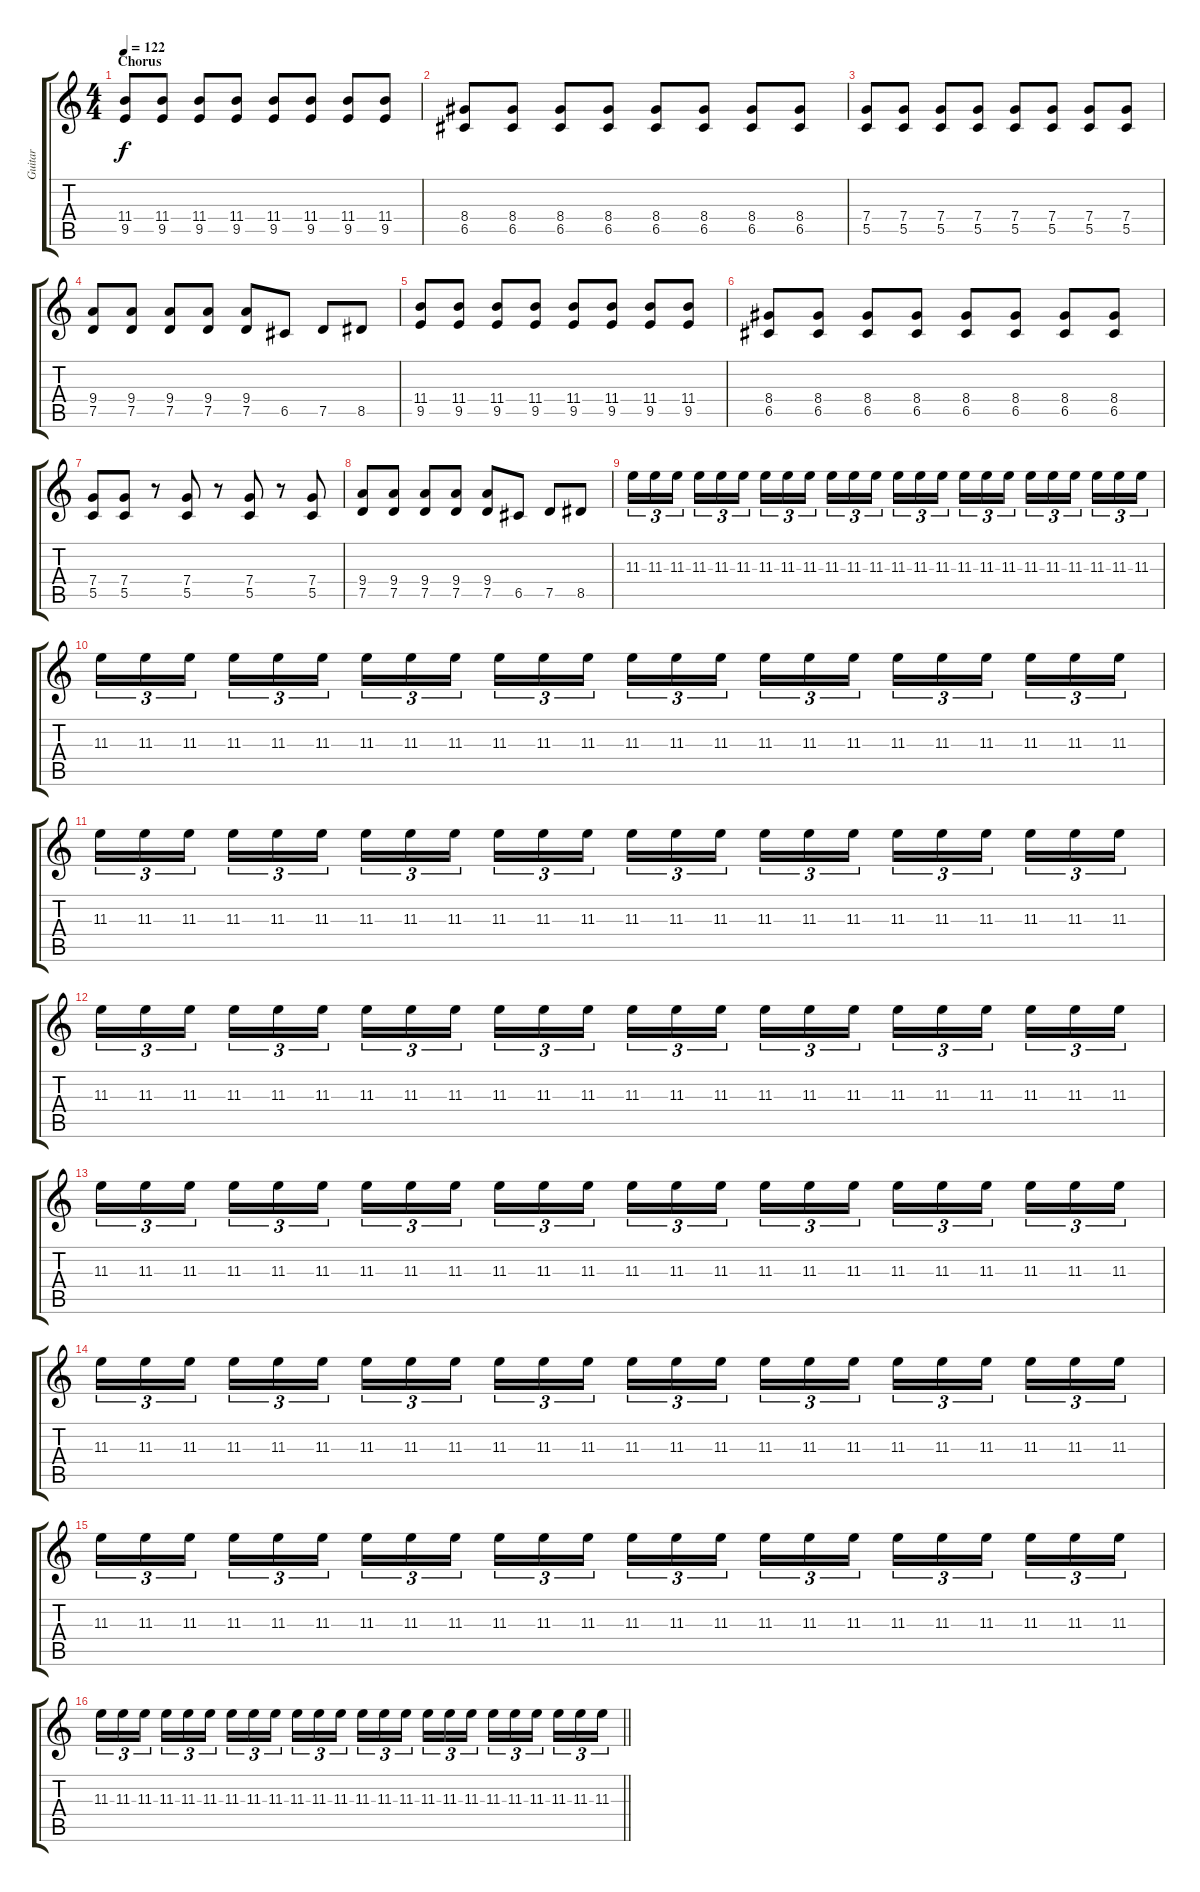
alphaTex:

\track ("Guitar" "Guitar") {instrument distortionguitar}
\staff {score tabs}
\tuning (D4 A3 F3 C3 G2 C2) {hide}
\ts (4 4)
\section ("" "Chorus")
\tempo 122
\clef g2
\ks c
(11.4 9.5).8{dy f} (11.4 9.5).8 (11.4 9.5).8 (11.4 9.5).8 (11.4 9.5).8 (11.4 9.5).8 (11.4 9.5).8 (11.4 9.5).8 |
(8.4 6.5).8 (8.4 6.5).8 (8.4 6.5).8 (8.4 6.5).8 (8.4 6.5).8 (8.4 6.5).8 (8.4 6.5).8 (8.4 6.5).8 |
(7.4 5.5).8 (7.4 5.5).8 (7.4 5.5).8 (7.4 5.5).8 (7.4 5.5).8 (7.4 5.5).8 (7.4 5.5).8 (7.4 5.5).8 |
(9.4 7.5).8 (9.4 7.5).8 (9.4 7.5).8 (9.4 7.5).8 (9.4 7.5).8 6.5.8 7.5.8 8.5.8 |
(11.4 9.5).8 (11.4 9.5).8 (11.4 9.5).8 (11.4 9.5).8 (11.4 9.5).8 (11.4 9.5).8 (11.4 9.5).8 (11.4 9.5).8 |
(8.4 6.5).8 (8.4 6.5).8 (8.4 6.5).8 (8.4 6.5).8 (8.4 6.5).8 (8.4 6.5).8 (8.4 6.5).8 (8.4 6.5).8 |
(7.4 5.5).8 (7.4 5.5).8 r.8 (7.4 5.5).8 r.8 (7.4 5.5).8 r.8 (7.4 5.5).8 |
(9.4 7.5).8 (9.4 7.5).8 (9.4 7.5).8 (9.4 7.5).8 (9.4 7.5).8 6.5.8 7.5.8 8.5.8 |
11.3.16{tu (3 2)} 11.3.16{tu (3 2)} 11.3.16{tu (3 2) beam splitsecondary} 11.3.16{tu (3 2)} 11.3.16{tu (3 2)} 11.3.16{tu (3 2)} 11.3.16{tu (3 2)} 11.3.16{tu (3 2)} 11.3.16{tu (3 2) beam splitsecondary} 11.3.16{tu (3 2)} 11.3.16{tu (3 2)} 11.3.16{tu (3 2)} 11.3.16{tu (3 2)} 11.3.16{tu (3 2)} 11.3.16{tu (3 2) beam splitsecondary} 11.3.16{tu (3 2)} 11.3.16{tu (3 2)} 11.3.16{tu (3 2)} 11.3.16{tu (3 2)} 11.3.16{tu (3 2)} 11.3.16{tu (3 2) beam splitsecondary} 11.3.16{tu (3 2)} 11.3.16{tu (3 2)} 11.3.16{tu (3 2)} |
11.3.16{tu (3 2)} 11.3.16{tu (3 2)} 11.3.16{tu (3 2) beam splitsecondary} 11.3.16{tu (3 2)} 11.3.16{tu (3 2)} 11.3.16{tu (3 2)} 11.3.16{tu (3 2)} 11.3.16{tu (3 2)} 11.3.16{tu (3 2) beam splitsecondary} 11.3.16{tu (3 2)} 11.3.16{tu (3 2)} 11.3.16{tu (3 2)} 11.3.16{tu (3 2)} 11.3.16{tu (3 2)} 11.3.16{tu (3 2) beam splitsecondary} 11.3.16{tu (3 2)} 11.3.16{tu (3 2)} 11.3.16{tu (3 2)} 11.3.16{tu (3 2)} 11.3.16{tu (3 2)} 11.3.16{tu (3 2) beam splitsecondary} 11.3.16{tu (3 2)} 11.3.16{tu (3 2)} 11.3.16{tu (3 2)} |
11.3.16{tu (3 2)} 11.3.16{tu (3 2)} 11.3.16{tu (3 2) beam splitsecondary} 11.3.16{tu (3 2)} 11.3.16{tu (3 2)} 11.3.16{tu (3 2)} 11.3.16{tu (3 2)} 11.3.16{tu (3 2)} 11.3.16{tu (3 2) beam splitsecondary} 11.3.16{tu (3 2)} 11.3.16{tu (3 2)} 11.3.16{tu (3 2)} 11.3.16{tu (3 2)} 11.3.16{tu (3 2)} 11.3.16{tu (3 2) beam splitsecondary} 11.3.16{tu (3 2)} 11.3.16{tu (3 2)} 11.3.16{tu (3 2)} 11.3.16{tu (3 2)} 11.3.16{tu (3 2)} 11.3.16{tu (3 2) beam splitsecondary} 11.3.16{tu (3 2)} 11.3.16{tu (3 2)} 11.3.16{tu (3 2)} |
11.3.16{tu (3 2)} 11.3.16{tu (3 2)} 11.3.16{tu (3 2) beam splitsecondary} 11.3.16{tu (3 2)} 11.3.16{tu (3 2)} 11.3.16{tu (3 2)} 11.3.16{tu (3 2)} 11.3.16{tu (3 2)} 11.3.16{tu (3 2) beam splitsecondary} 11.3.16{tu (3 2)} 11.3.16{tu (3 2)} 11.3.16{tu (3 2)} 11.3.16{tu (3 2)} 11.3.16{tu (3 2)} 11.3.16{tu (3 2) beam splitsecondary} 11.3.16{tu (3 2)} 11.3.16{tu (3 2)} 11.3.16{tu (3 2)} 11.3.16{tu (3 2)} 11.3.16{tu (3 2)} 11.3.16{tu (3 2) beam splitsecondary} 11.3.16{tu (3 2)} 11.3.16{tu (3 2)} 11.3.16{tu (3 2)} |
11.3.16{tu (3 2)} 11.3.16{tu (3 2)} 11.3.16{tu (3 2) beam splitsecondary} 11.3.16{tu (3 2)} 11.3.16{tu (3 2)} 11.3.16{tu (3 2)} 11.3.16{tu (3 2)} 11.3.16{tu (3 2)} 11.3.16{tu (3 2) beam splitsecondary} 11.3.16{tu (3 2)} 11.3.16{tu (3 2)} 11.3.16{tu (3 2)} 11.3.16{tu (3 2)} 11.3.16{tu (3 2)} 11.3.16{tu (3 2) beam splitsecondary} 11.3.16{tu (3 2)} 11.3.16{tu (3 2)} 11.3.16{tu (3 2)} 11.3.16{tu (3 2)} 11.3.16{tu (3 2)} 11.3.16{tu (3 2) beam splitsecondary} 11.3.16{tu (3 2)} 11.3.16{tu (3 2)} 11.3.16{tu (3 2)} |
11.3.16{tu (3 2)} 11.3.16{tu (3 2)} 11.3.16{tu (3 2) beam splitsecondary} 11.3.16{tu (3 2)} 11.3.16{tu (3 2)} 11.3.16{tu (3 2)} 11.3.16{tu (3 2)} 11.3.16{tu (3 2)} 11.3.16{tu (3 2) beam splitsecondary} 11.3.16{tu (3 2)} 11.3.16{tu (3 2)} 11.3.16{tu (3 2)} 11.3.16{tu (3 2)} 11.3.16{tu (3 2)} 11.3.16{tu (3 2) beam splitsecondary} 11.3.16{tu (3 2)} 11.3.16{tu (3 2)} 11.3.16{tu (3 2)} 11.3.16{tu (3 2)} 11.3.16{tu (3 2)} 11.3.16{tu (3 2) beam splitsecondary} 11.3.16{tu (3 2)} 11.3.16{tu (3 2)} 11.3.16{tu (3 2)} |
11.3.16{tu (3 2)} 11.3.16{tu (3 2)} 11.3.16{tu (3 2) beam splitsecondary} 11.3.16{tu (3 2)} 11.3.16{tu (3 2)} 11.3.16{tu (3 2)} 11.3.16{tu (3 2)} 11.3.16{tu (3 2)} 11.3.16{tu (3 2) beam splitsecondary} 11.3.16{tu (3 2)} 11.3.16{tu (3 2)} 11.3.16{tu (3 2)} 11.3.16{tu (3 2)} 11.3.16{tu (3 2)} 11.3.16{tu (3 2) beam splitsecondary} 11.3.16{tu (3 2)} 11.3.16{tu (3 2)} 11.3.16{tu (3 2)} 11.3.16{tu (3 2)} 11.3.16{tu (3 2)} 11.3.16{tu (3 2) beam splitsecondary} 11.3.16{tu (3 2)} 11.3.16{tu (3 2)} 11.3.16{tu (3 2)} |
\barLineRight lightlight
11.3.16{tu (3 2)} 11.3.16{tu (3 2)} 11.3.16{tu (3 2) beam splitsecondary} 11.3.16{tu (3 2)} 11.3.16{tu (3 2)} 11.3.16{tu (3 2)} 11.3.16{tu (3 2)} 11.3.16{tu (3 2)} 11.3.16{tu (3 2) beam splitsecondary} 11.3.16{tu (3 2)} 11.3.16{tu (3 2)} 11.3.16{tu (3 2)} 11.3.16{tu (3 2)} 11.3.16{tu (3 2)} 11.3.16{tu (3 2) beam splitsecondary} 11.3.16{tu (3 2)} 11.3.16{tu (3 2)} 11.3.16{tu (3 2)} 11.3.16{tu (3 2)} 11.3.16{tu (3 2)} 11.3.16{tu (3 2) beam splitsecondary} 11.3.16{tu (3 2)} 11.3.16{tu (3 2)} 11.3.16{tu (3 2)}
